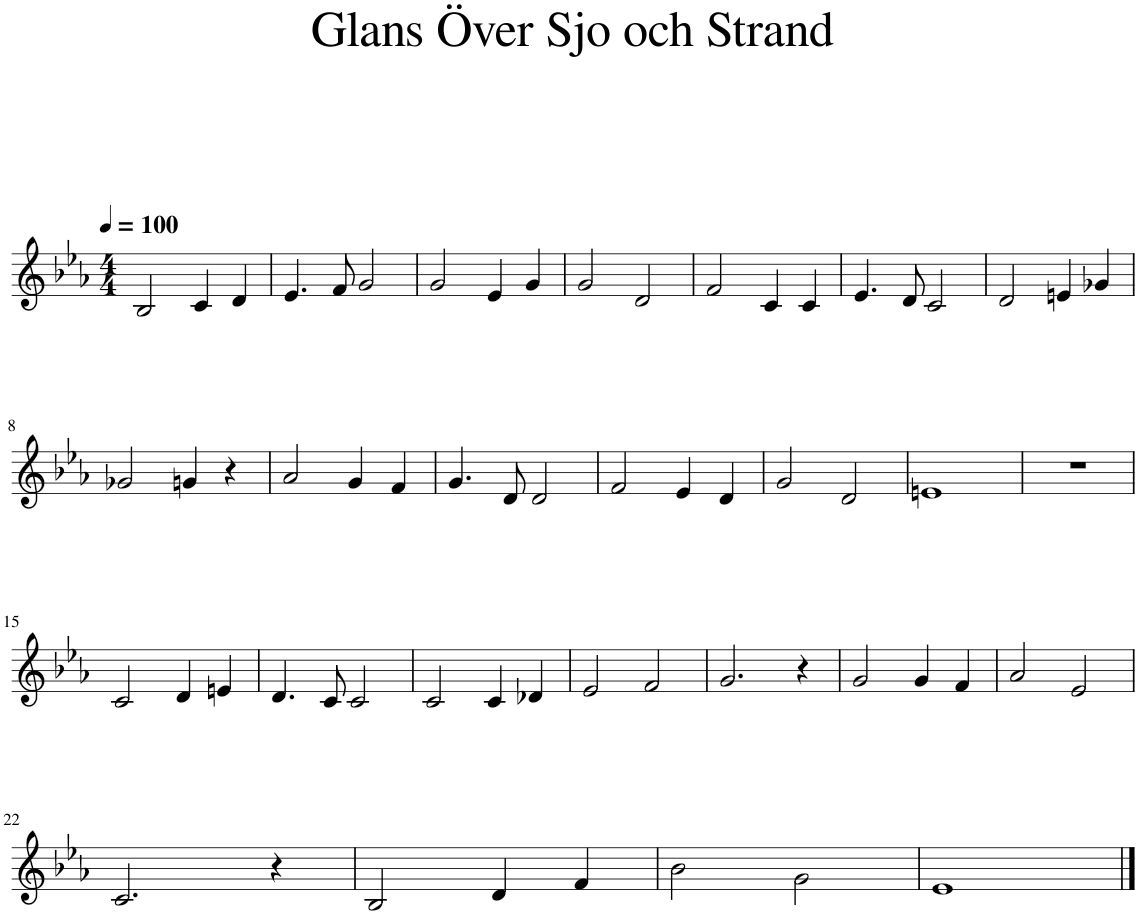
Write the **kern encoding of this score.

**kern
*part1
*staff1
*I"Piano
*I'Pno.
*clefG2
*k[b-e-a-]
*M4/4
*MM100
=1
2B-/
4c/
4d/
=2
4.e-/
8f/
2g/
=3
2g/
4e-/
4g/
=4
2g/
2d/
=5
2f/
4c/
4c/
=6
4.e-/
8d/
2c/
=7
2d/
4en/
4g-X/
!!LO:LB:g=z
=8
2g-X/
4gn/
4r
=9
2a-/
4g/
4f/
=10
4.g/
8d/
2d/
=11
2f/
4e-/
4d/
=12
2g/
2d/
=13
1en
=14
1r
!!LO:LB:g=z
=15
2c/
4d/
4en/
=16
4.d/
8c/
2c/
=17
2c/
4c/
4d-X/
=18
2e-/
2f/
=19
2.g/
4r
=20
2g/
4g/
4f/
=21
2a-/
2e-/
!!LO:LB:g=z
=22
2.c/
4r
=23
2B-/
4d/
4f/
=24
*^
2b-\	2ryy
2ryy	2g\
*v	*v
=25
1e-
==
*-
